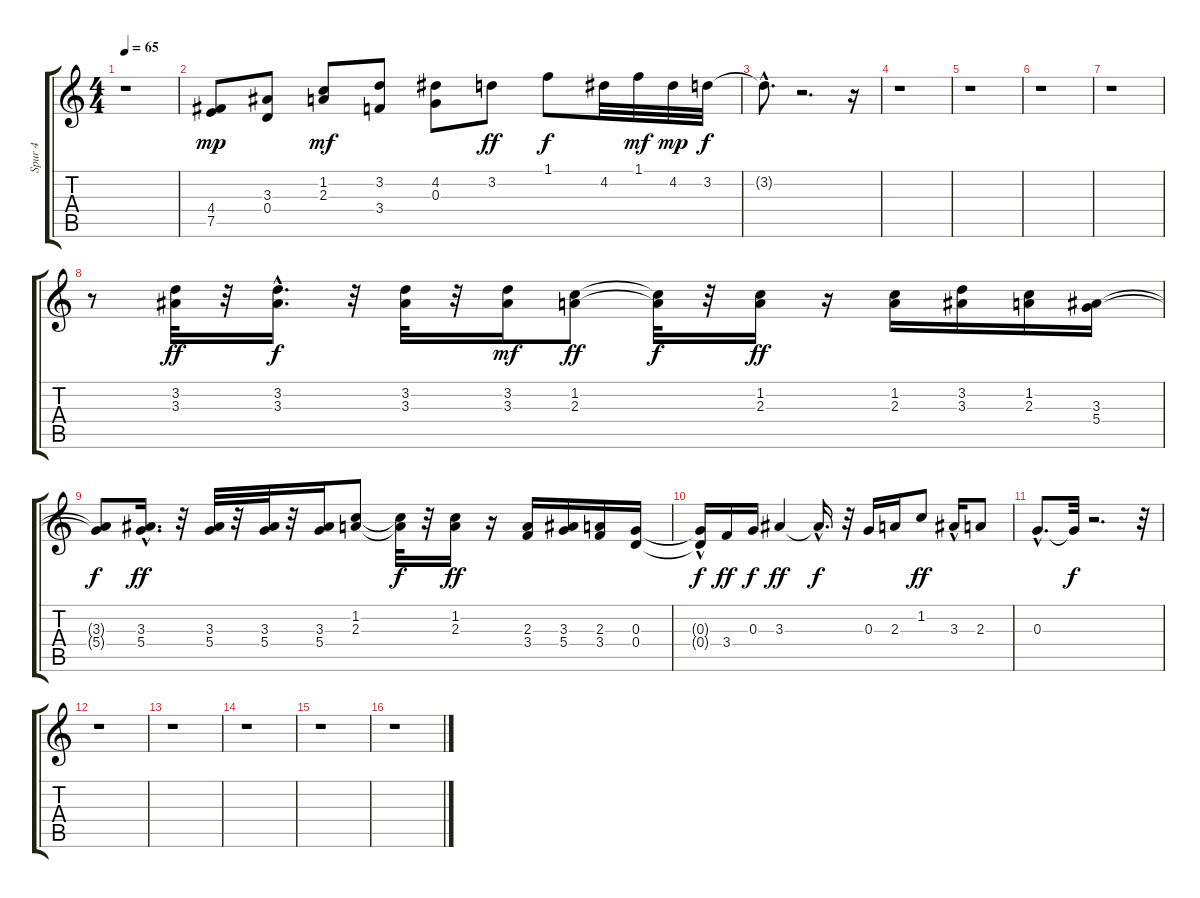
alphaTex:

\track ("Spur 4" "Spur 4") {instrument acousticguitarsteel}
\staff {score tabs}
\tuning (E4 B3 G3 D3 A2 E2) {hide}
\ts (4 4)
\tempo 65
\clef g2
\ks c
r.1{dy f} |
(4.4 7.5).8{dy mp} (3.3 0.4).8 (1.2 2.3).8{dy mf} (3.2 3.4).8 (4.2 0.3).8 3.2.8{dy ff} 1.1.8{dy f} 4.2.32 1.1.32{dy mf} 4.2.32{dy mp} 3.2.32{dy f} |
3.2{hac t}.8{d} r.2{d} r.16 |
r.1 |
r.1 |
r.1 |
r.1 |
r.8 (3.2 3.3).32{dy ff} r.32 (3.2{hac} 3.3{hac}).16{d dy f} r.32 (3.2 3.3).32 r.32 (3.2 3.3).16{dy mf} (1.2 2.3).8{dy ff} (1.2{t} 2.3{t}).32{dy f} r.32 (1.2 2.3).16{dy ff} r.16 (1.2 2.3).16 (3.2 3.3).16 (1.2 2.3).16 (3.3 5.4).16 |
(3.3{t} 5.4{t}).8{dy f} (3.3{hac} 5.4{hac}).16{d dy ff} r.32 (3.3 5.4).32 r.32 (3.3 5.4).32 r.32 (3.3 5.4).16 (1.2 2.3).8 (1.2{t} 2.3{t}).32{dy f} r.32 (1.2 2.3).16{dy ff} r.16 (2.3 3.4).16 (3.3 5.4).16 (2.3 3.4).16 (0.3 0.4).16 |
(0.3{hac t} 0.4{hac t}).16{dy f} 3.4.16{dy ff} 0.3.16{dy f} 3.3.4{dy ff} 3.3{hac t}.16{d dy f} r.32 0.3.16 2.3.16 1.2.8{dy ff} 3.3{hac}.16 2.3.8 |
0.3{hac}.8{d} 0.3{t}.32{dy f} r.2{d} r.32 |
r.1 |
r.1 |
r.1 |
r.1 |
r.1
